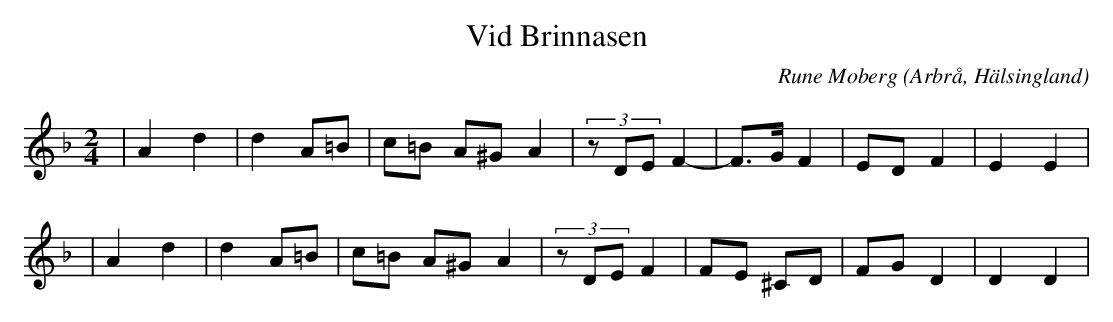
X:1
T:Vid Brinnasen
C: Rune Moberg
O:Arbrå, Hälsingland
M:2/4
L:1/8
K:Dm
| A2 d2|d2 A=B|c=B A^G A2|(3zDE F2|-F>G F2|ED F2|E2 E2|
| A2 d2|d2 A=B|c=B A^G A2|(3zDE F2|FE ^CD|FG D2|D2 D2|
